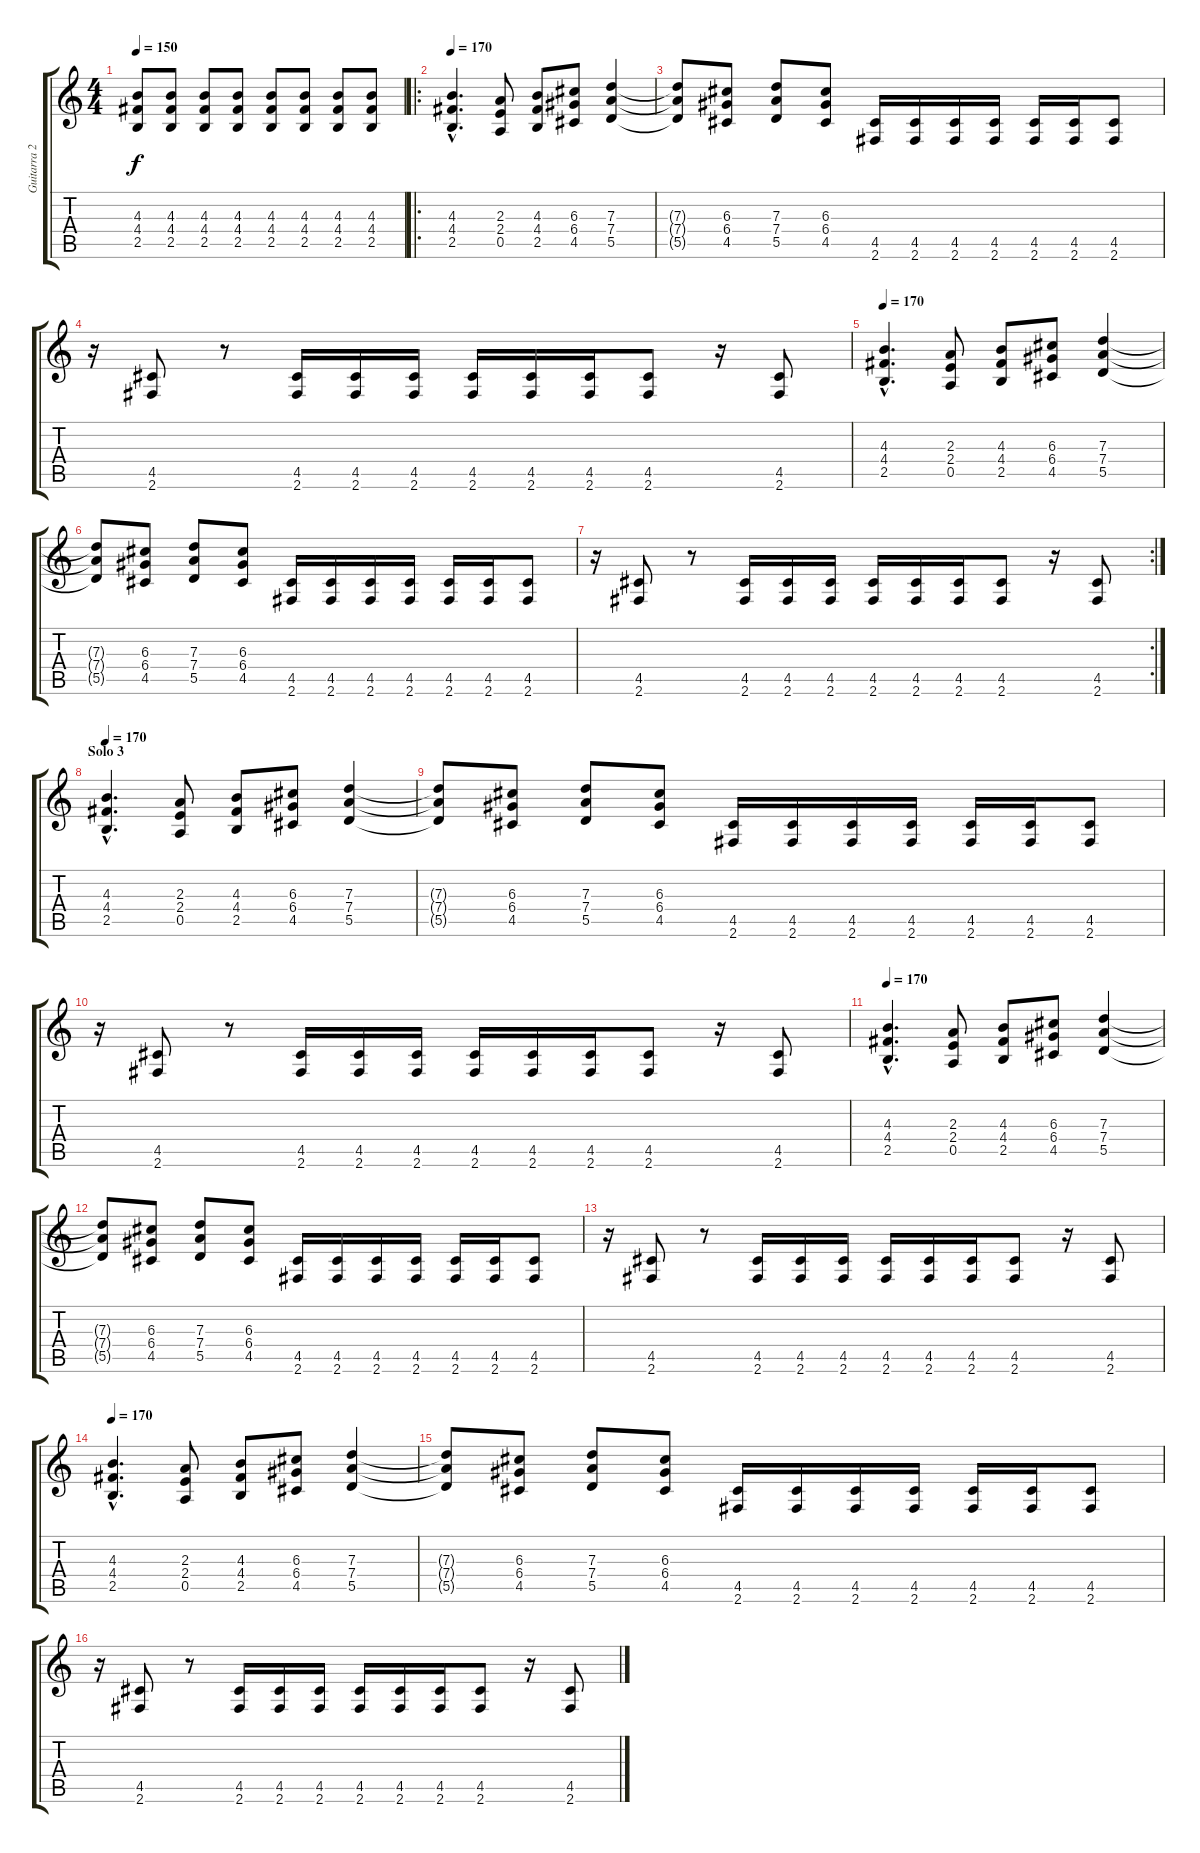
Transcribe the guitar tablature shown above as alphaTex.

\track ("Guitarra 2" "Guitarra 2") {instrument overdrivenguitar}
\staff {score tabs}
\tuning (E4 B3 G3 D3 A2 E2) {hide}
\ts (4 4)
\tempo 150
\clef g2
\ks c
(4.3 4.4 2.5).8{dy f} (4.3 4.4 2.5).8 (4.3 4.4 2.5).8 (4.3 4.4 2.5).8 (4.3 4.4 2.5).8 (4.3 4.4 2.5).8 (4.3 4.4 2.5).8 (4.3 4.4 2.5).8 |
\ro
\tempo 170
(4.3{hac} 4.4{hac} 2.5{hac}).4{d} (2.3 2.4 0.5).8 (4.3 4.4 2.5).8 (6.3 6.4 4.5).8 (7.3 7.4 5.5).4 |
(7.3{t} 7.4{t} 5.5{t}).8 (6.3 6.4 4.5).8 (7.3 7.4 5.5).8 (6.3 6.4 4.5).8 (4.5 2.6).16 (4.5 2.6).16 (4.5 2.6).16 (4.5 2.6).16 (4.5 2.6).16 (4.5 2.6).16 (4.5 2.6).8 |
r.16 (4.5 2.6).8 r.8 (4.5 2.6).16 (4.5 2.6).16 (4.5 2.6).16 (4.5 2.6).16 (4.5 2.6).16 (4.5 2.6).16 (4.5 2.6).8 r.16 (4.5 2.6).8 |
\tempo 170
(4.3{hac} 4.4{hac} 2.5{hac}).4{d} (2.3 2.4 0.5).8 (4.3 4.4 2.5).8 (6.3 6.4 4.5).8 (7.3 7.4 5.5).4 |
(7.3{t} 7.4{t} 5.5{t}).8 (6.3 6.4 4.5).8 (7.3 7.4 5.5).8 (6.3 6.4 4.5).8 (4.5 2.6).16 (4.5 2.6).16 (4.5 2.6).16 (4.5 2.6).16 (4.5 2.6).16 (4.5 2.6).16 (4.5 2.6).8 |
\rc 2
r.16 (4.5 2.6).8 r.8 (4.5 2.6).16 (4.5 2.6).16 (4.5 2.6).16 (4.5 2.6).16 (4.5 2.6).16 (4.5 2.6).16 (4.5 2.6).8 r.16 (4.5 2.6).8 |
\section ("" "Solo 3")
\tempo 170
(4.3{hac} 4.4{hac} 2.5{hac}).4{d volume 12} (2.3 2.4 0.5).8 (4.3 4.4 2.5).8 (6.3 6.4 4.5).8 (7.3 7.4 5.5).4 |
(7.3{t} 7.4{t} 5.5{t}).8 (6.3 6.4 4.5).8 (7.3 7.4 5.5).8 (6.3 6.4 4.5).8 (4.5 2.6).16 (4.5 2.6).16 (4.5 2.6).16 (4.5 2.6).16 (4.5 2.6).16 (4.5 2.6).16 (4.5 2.6).8 |
r.16 (4.5 2.6).8 r.8 (4.5 2.6).16 (4.5 2.6).16 (4.5 2.6).16 (4.5 2.6).16 (4.5 2.6).16 (4.5 2.6).16 (4.5 2.6).8 r.16 (4.5 2.6).8 |
\tempo 170
(4.3{hac} 4.4{hac} 2.5{hac}).4{d} (2.3 2.4 0.5).8 (4.3 4.4 2.5).8 (6.3 6.4 4.5).8 (7.3 7.4 5.5).4 |
(7.3{t} 7.4{t} 5.5{t}).8 (6.3 6.4 4.5).8 (7.3 7.4 5.5).8 (6.3 6.4 4.5).8 (4.5 2.6).16 (4.5 2.6).16 (4.5 2.6).16 (4.5 2.6).16 (4.5 2.6).16 (4.5 2.6).16 (4.5 2.6).8 |
r.16 (4.5 2.6).8 r.8 (4.5 2.6).16 (4.5 2.6).16 (4.5 2.6).16 (4.5 2.6).16 (4.5 2.6).16 (4.5 2.6).16 (4.5 2.6).8 r.16 (4.5 2.6).8 |
\tempo 170
(4.3{hac} 4.4{hac} 2.5{hac}).4{d} (2.3 2.4 0.5).8 (4.3 4.4 2.5).8 (6.3 6.4 4.5).8 (7.3 7.4 5.5).4 |
(7.3{t} 7.4{t} 5.5{t}).8 (6.3 6.4 4.5).8 (7.3 7.4 5.5).8 (6.3 6.4 4.5).8 (4.5 2.6).16 (4.5 2.6).16 (4.5 2.6).16 (4.5 2.6).16 (4.5 2.6).16 (4.5 2.6).16 (4.5 2.6).8 |
r.16 (4.5 2.6).8 r.8 (4.5 2.6).16 (4.5 2.6).16 (4.5 2.6).16 (4.5 2.6).16 (4.5 2.6).16 (4.5 2.6).16 (4.5 2.6).8 r.16 (4.5 2.6).8
